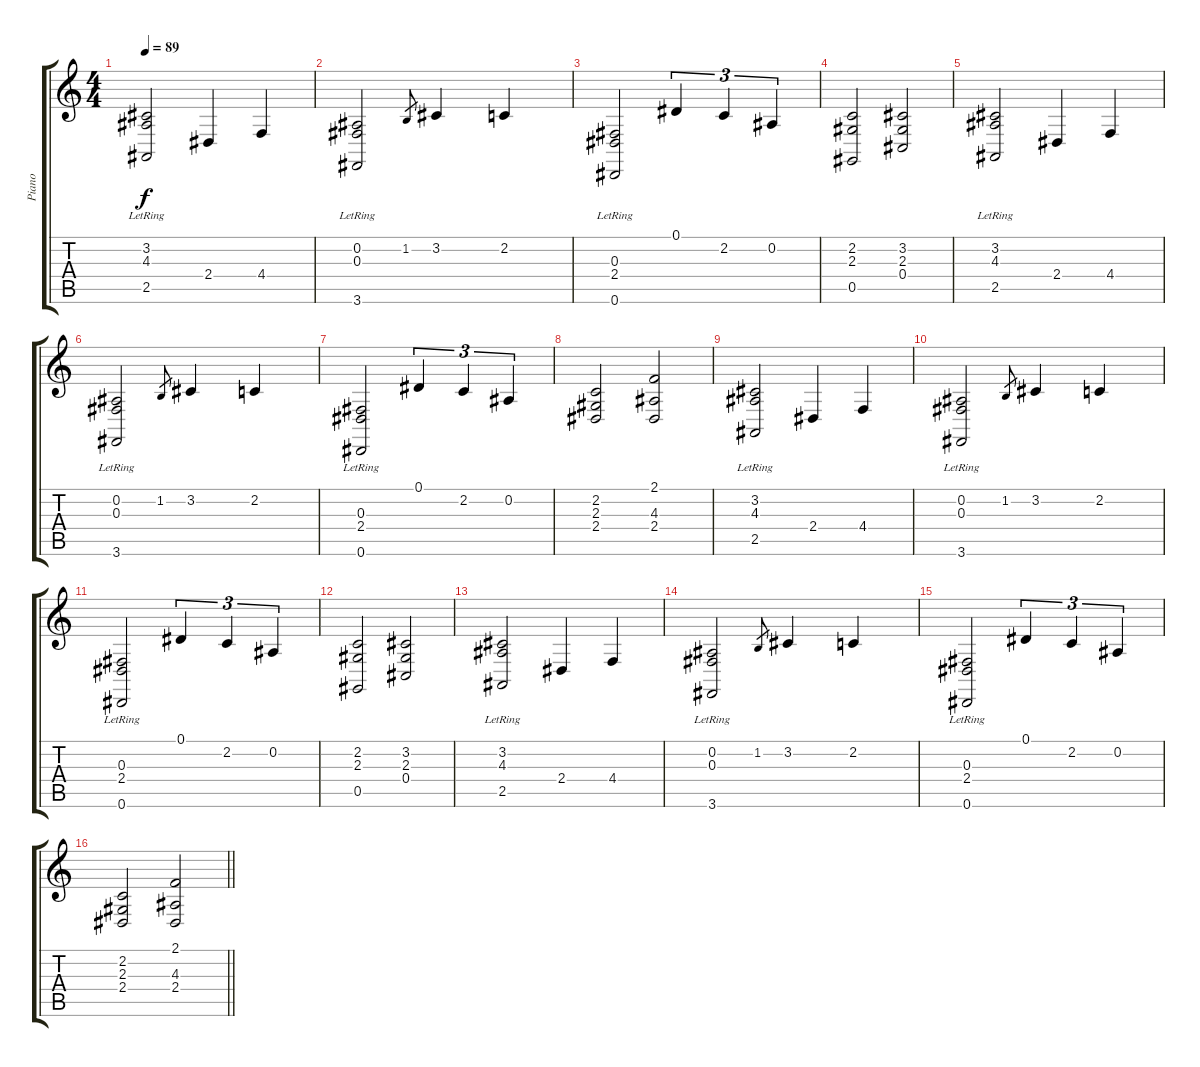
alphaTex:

\track ("Piano" "Piano") {instrument acousticgrandpiano}
\staff {score tabs}
\tuning (Eb4 Bb3 Gb3 Db3 Ab2 Eb2) {hide}
\ts (4 4)
\tempo 89
\clef g2
\ks c
(3.2{lr} 4.3{lr} 2.5{lr}).2{dy f} 2.4.4 4.4.4 |
(0.2{lr} 0.3{lr} 3.6{lr}).2 1.2.8{gr} 3.2.4 2.2.4 |
(0.3{lr} 2.4{lr} 0.6{lr}).2 0.1.4{tu (3 2)} 2.2.4{tu (3 2)} 0.2.4{tu (3 2)} |
(2.2 2.3 0.5).2 (3.2 2.3 0.4).2 |
(3.2{lr} 4.3{lr} 2.5{lr}).2 2.4.4 4.4.4 |
(0.2{lr} 0.3{lr} 3.6{lr}).2 1.2.8{gr} 3.2.4 2.2.4 |
(0.3{lr} 2.4{lr} 0.6{lr}).2 0.1.4{tu (3 2)} 2.2.4{tu (3 2)} 0.2.4{tu (3 2)} |
(2.2 2.3 2.4).2 (2.1 4.3 2.4).2 |
(3.2{lr} 4.3{lr} 2.5{lr}).2 2.4.4 4.4.4 |
(0.2{lr} 0.3{lr} 3.6{lr}).2 1.2.8{gr} 3.2.4 2.2.4 |
(0.3{lr} 2.4{lr} 0.6{lr}).2 0.1.4{tu (3 2)} 2.2.4{tu (3 2)} 0.2.4{tu (3 2)} |
(2.2 2.3 0.5).2 (3.2 2.3 0.4).2 |
(3.2{lr} 4.3{lr} 2.5{lr}).2 2.4.4 4.4.4 |
(0.2{lr} 0.3{lr} 3.6{lr}).2 1.2.8{gr} 3.2.4 2.2.4 |
(0.3{lr} 2.4{lr} 0.6{lr}).2 0.1.4{tu (3 2)} 2.2.4{tu (3 2)} 0.2.4{tu (3 2)} |
\barLineRight lightlight
(2.2 2.3 2.4).2 (2.1 4.3 2.4).2
